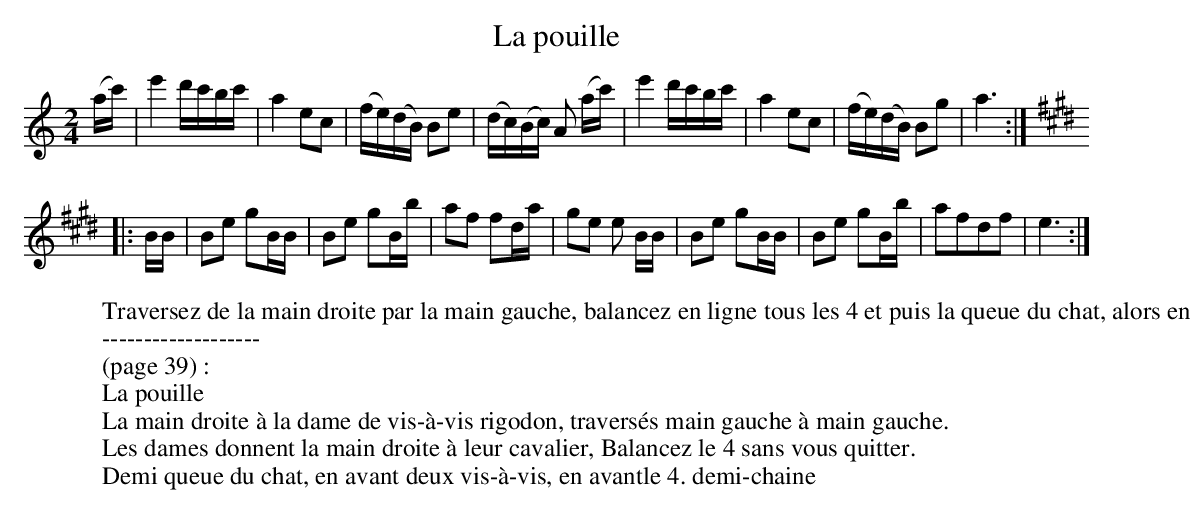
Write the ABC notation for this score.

X:1
T:La pouille
M:2/4
L:1/16
K:C
(ac')|e'4 d'c'bc'|a4 e2c2|(fe)(dB) B2e2|(dc)(Bc) A2 (ac')|e'4 d'c'bc'|a4 e2c2|(fe)(dB) B2g2|a6:|
K:Emaj
|:BB|B2e2 g2BB|B2e2 g2Bb|a2f2 f2da|g2e2 e2 BB|B2e2 g2BB|B2e2 g2Bb|a2f2d2f2|e6:|]
W:Traversez de la main droite par la main gauche, balancez en ligne tous les 4 et puis la queue du chat, alors en avant deux, et puis en avant 4.
W:-------------------
W:(page 39) :
W:La pouille
W:La main droite à la dame de vis-à-vis rigodon, traversés main gauche à main gauche.
W:Les dames donnent la main droite à leur cavalier, Balancez le 4 sans vous quitter.
W:Demi queue du chat, en avant deux vis-à-vis, en avantle 4. demi-chaine
